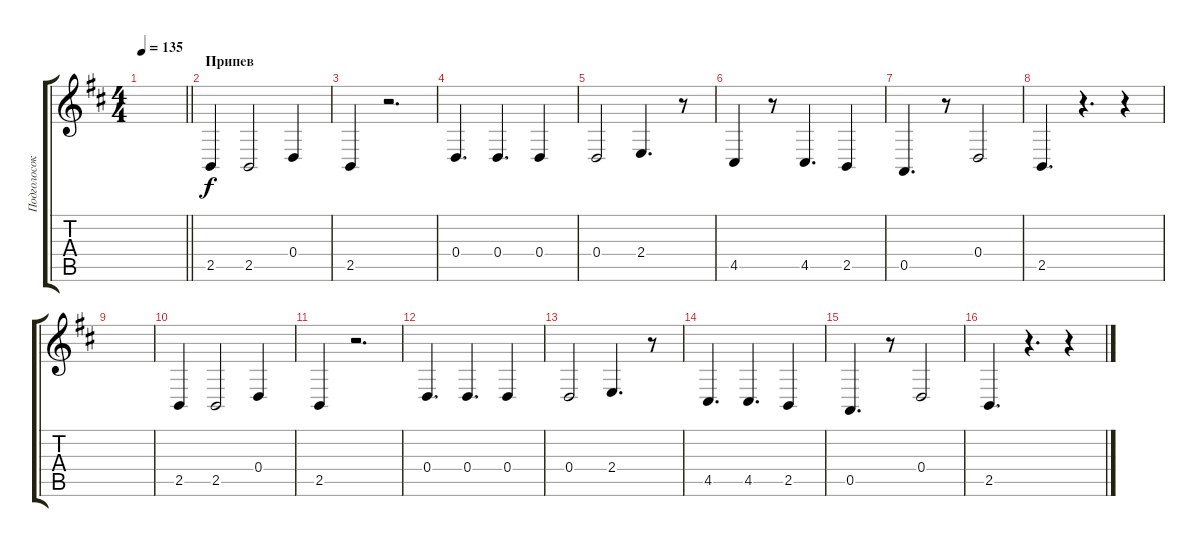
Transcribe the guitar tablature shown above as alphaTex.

\track ("Подголосок" "Подголосок") {solo instrument panflute}
\staff {score tabs}
\tuning (E4 B3 G3 D3 A2 E2) {hide}
\ts (4 4)
\tempo 135
\clef g2
\barLineRight lightlight
\ks bminor
|
\section ("" "Припев")
2.5.4{volume 16 balance 8 instrument pad4choir} 2.5.2 0.4.4 |
2.5.4 r.2{d} |
0.4.4{d} 0.4.4{d} 0.4.4 |
0.4.2 2.4.4{d} r.8 |
4.5.4 r.8 4.5.4{d} 2.5.4 |
0.5.4{d} r.8 0.4.2 |
2.5.4{d} r.4{d} r.4 |
|
2.5.4{volume 16 balance 8 instrument pad4choir} 2.5.2 0.4.4 |
2.5.4 r.2{d} |
0.4.4{d} 0.4.4{d} 0.4.4 |
0.4.2 2.4.4{d} r.8 |
4.5.4{d} 4.5.4{d} 2.5.4 |
0.5.4{d} r.8 0.4.2 |
2.5.4{d} r.4{d} r.4
